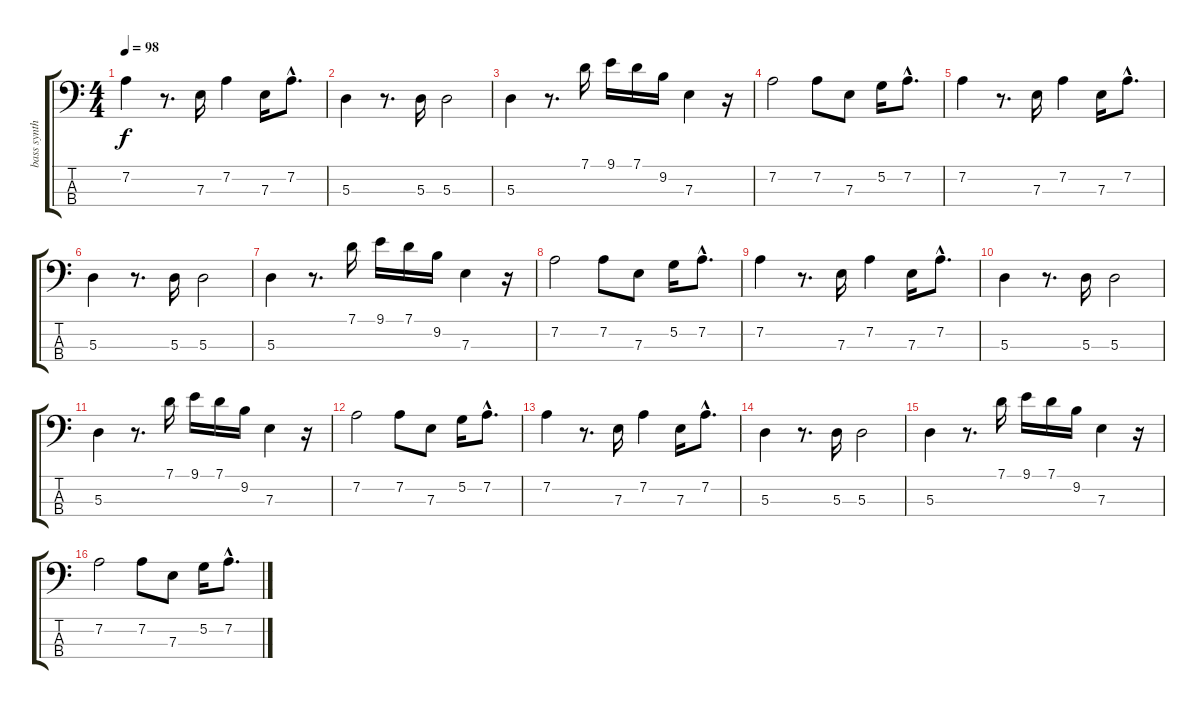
\track ("bass synth" "bass synth") {instrument synthbass1}
\staff {score tabs}
\tuning (G2 D2 A1 E1) {hide}
\ts (4 4)
\tempo 98
\clef f4
\ks c
7.2.4{dy f instrument synthbass1} r.8{d} 7.3.16 7.2.4 7.3.16 7.2{hac}.8{d} |
5.3.4 r.8{d} 5.3.16 5.3.2 |
5.3.4 r.8{d} 7.1.16 9.1.16 7.1.16 9.2.16 7.3.4 r.16 |
7.2.2 7.2.8 7.3.8 5.2.16 7.2{hac}.8{d} |
7.2.4 r.8{d} 7.3.16 7.2.4 7.3.16 7.2{hac}.8{d} |
5.3.4 r.8{d} 5.3.16 5.3.2 |
5.3.4 r.8{d} 7.1.16 9.1.16 7.1.16 9.2.16 7.3.4 r.16 |
7.2.2 7.2.8 7.3.8 5.2.16 7.2{hac}.8{d} |
7.2.4 r.8{d} 7.3.16 7.2.4 7.3.16 7.2{hac}.8{d} |
5.3.4 r.8{d} 5.3.16 5.3.2 |
5.3.4 r.8{d} 7.1.16 9.1.16 7.1.16 9.2.16 7.3.4 r.16 |
7.2.2 7.2.8 7.3.8 5.2.16 7.2{hac}.8{d} |
7.2.4 r.8{d} 7.3.16 7.2.4 7.3.16 7.2{hac}.8{d} |
5.3.4 r.8{d} 5.3.16 5.3.2 |
5.3.4 r.8{d} 7.1.16 9.1.16 7.1.16 9.2.16 7.3.4 r.16 |
7.2.2 7.2.8 7.3.8 5.2.16 7.2{hac}.8{d}
